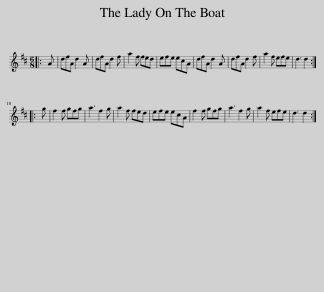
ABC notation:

X:1
L:1/8
M:6/8
I:linebreak $
K:D
V:1 treble
V:1
|: A | dfA d2 A | dfA d2 f | a2 f fed | efe ecA | %5
 dfA d2 A | dfA d2 f | a2 f efe | d3 d2 ::$ g | %10
 f2 f gfg | a3 f2 g | a2 f fed | efe ecA | f2 f gfg | %15
 a3 f2 g | a2 f efe | d3 d2 :| %18
